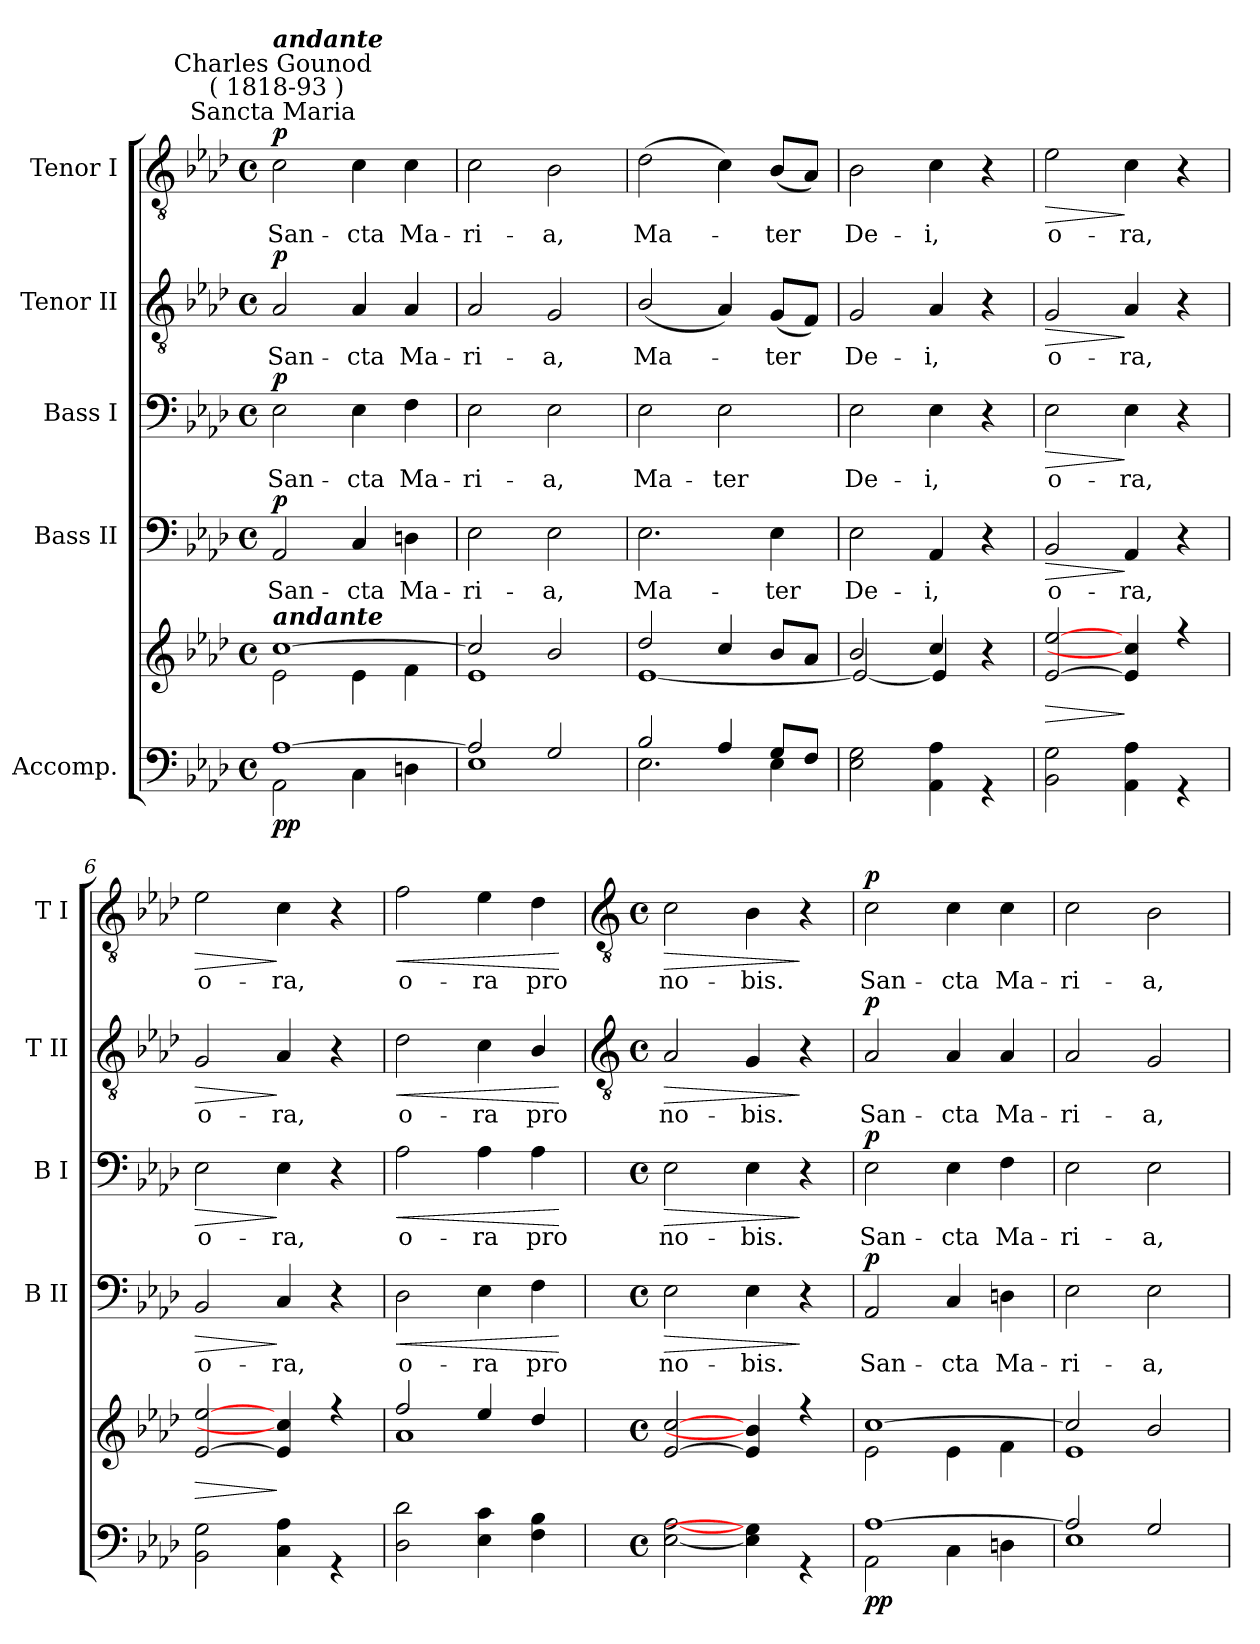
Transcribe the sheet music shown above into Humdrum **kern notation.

**kern	**kern	**dynam	**kern	**text	**dynam	**kern	**text	**dynam	**kern	**text	**dynam	**kern	**text	**dynam
*part5	*part5	*part5	*part4	*part4	*part4	*part3	*part3	*part3	*part2	*part2	*part2	*part1	*part1	*part1
*staff6	*staff5	*staff5/6	*staff4	*staff4	*staff4	*staff3	*staff3	*staff3	*staff2	*staff2	*staff2	*staff1	*staff1	*staff1
*I"Accomp.	*	*	*I"Bass II	*	*	*I"Bass I	*	*	*I"Tenor II	*	*	*I"Tenor I	*	*
*	*	*	*I'B II	*	*	*I'B I	*	*	*I'T II	*	*	*I'T I	*	*
*clefF4	*clefG2	*	*clefF4	*	*	*clefF4	*	*	*clefGv2	*	*	*clefGv2	*	*
*k[b-e-a-d-]	*k[b-e-a-d-]	*	*k[b-e-a-d-]	*	*	*k[b-e-a-d-]	*	*	*k[b-e-a-d-]	*	*	*k[b-e-a-d-]	*	*
*A-:	*A-:	*	*A-:	*	*	*A-:	*	*	*A-:	*	*	*A-:	*	*
*M4/4	*M4/4	*	*M4/4	*	*	*M4/4	*	*	*M4/4	*	*	*M4/4	*	*
*met(c)	*met(c)	*	*met(c)	*	*	*met(c)	*	*	*met(c)	*	*	*met(c)	*	*
=1	=1	=1	=1	=1	=1	=1	=1	=1	=1	=1	=1	=1	=1	=1
*^	*^	*	*	*	*	*	*	*	*	*	*	*	*	*
!	!	!	!	!	!	!	!	!	!	!	!	!	!	!LO:TX:a:cj:t=Sancta Maria	!	!
!	!	!	!	!	!	!	!	!	!	!	!	!	!	!LO:TX:a:cj:t=Charles Gounod\n ( 1818-93 )	!	!
!	!	!	!	!	!	!	!	!	!	!	!	!	!	!LO:TX:a:Bi:t=andante	!	!
!	!	!LO:TX:a:Bi:t=andante	!	!	!	!	!	!	!	!	!	!	!	!	!	!
!	!	!	!	!LO:DY:b=2	!	!LO:LY:b	!	!	!LO:LY:b	!	!	!LO:LY:b	!	!	!LO:LY:b	!
!	!	!	!	!LO:DY:n=1:b	!	!	!LO:DY:b	!	!	!LO:DY:b	!	!	!LO:DY:b	!	!	!LO:DY:b
[1A-/	2AA-\	[1cc/	2e-\	p p	2AA-	San-	p	2E-	San-	p	2A-	San-	p	2c	San-	p
!	!	!	!	!	!	!LO:LY:b	!	!	!LO:LY:b	!	!	!LO:LY:b	!	!	!LO:LY:b	!
.	4C\	.	4e-\	.	4C	-cta	.	4E-	-cta	.	4A-	-cta	.	4c	-cta	.
!	!	!	!	!	!	!LO:LY:b	!	!	!LO:LY:b	!	!	!LO:LY:b	!	!	!LO:LY:b	!
.	4Dn\	.	4f\	.	4Dn	Ma-	.	4F	Ma-	.	4A-	Ma-	.	4c	Ma-	.
=2	=2	=2	=2	=2	=2	=2	=2	=2	=2	=2	=2	=2	=2	=2	=2	=2
!	!	!	!	!	!	!LO:LY:b	!	!	!LO:LY:b	!	!	!LO:LY:b	!	!	!LO:LY:b	!
2A-/]	1E-\	2cc/]	1e-\	.	2E-	-ri-	.	2E-	-ri-	.	2A-	-ri-	.	2c	-ri-	.
!	!	!	!	!	!	!LO:LY:b	!	!	!LO:LY:b	!	!	!LO:LY:b	!	!	!LO:LY:b	!
2G/	.	2b-/	.	.	2E-	-a,	.	2E-	-a,	.	2G	-a,	.	2B-	-a,	.
=3	=3	=3	=3	=3	=3	=3	=3	=3	=3	=3	=3	=3	=3	=3	=3	=3
!	!	!	!	!	!	!LO:LY:b	!	!	!LO:LY:b	!	!	!LO:LY:b	!	!	!LO:LY:b	!
2B-/	2.E-\	2dd-/	[1e-\	.	2.E-	Ma-	.	2E-	Ma-	.	(<2B-/	Ma-	.	(>2d-	Ma-	.
!	!	!	!	!	!	!	!	!	!LO:LY:b	!	!	!	!	!	!	!
4A-/	.	4cc/	.	.	.	.	.	2E-	-ter	.	4A-)	.	.	4c)	.	.
!	!	!	!	!	!	!LO:LY:b	!	!	!	!	!	!LO:LY:b	!	!	!LO:LY:b	!
8G/L	4E-\	8b-/L	.	.	4E-	-ter	.	.	.	.	(<8GL	ter	.	(<8B-L	ter	.
8F/J	.	8a-/J	.	.	.	.	.	.	.	.	8FJ)	.	.	8A-J)	.	.
=4	=4	=4	=4	=4	=4	=4	=4	=4	=4	=4	=4	=4	=4	=4	=4	=4
!	!	!	!	!	!	!LO:LY:b	!	!	!LO:LY:b	!	!	!LO:LY:b	!	!	!LO:LY:b	!
1ryy	2E-\ 2G\	2b-/	2e-/_	.	2E-	De-	.	2E-	De-	.	2G	De-	.	2B-	De-	.
!	!	!	!	!	!	!LO:LY:b	!	!	!LO:LY:b	!	!	!LO:LY:b	!	!	!LO:LY:b	!
.	4AA-\ 4A-\	4cc/	4e-/]	.	4AA-	-i,	.	4E-	-i,	.	4A-	-i,	.	4c	-i,	.
.	4r	4r	4ryy	.	4r	.	.	4r	.	.	4r	.	.	4r	.	.
=5	=5	=5	=5	=5	=5	=5	=5	=5	=5	=5	=5	=5	=5	=5	=5	=5
!	!	!	!	!LO:HP:b	!	!LO:LY:b	!LO:HP:b	!	!LO:LY:b	!LO:HP:b	!	!LO:LY:b	!LO:HP:b	!	!LO:LY:b	!LO:HP:b
1ryy	2BB-\ 2G\	[2e-/ [2ee-/	1ryy	>	2BB-	o-	>	2E-	o-	>	2G	o-	>	2e-	o-	>
!	!	!	!	!	!	!LO:LY:b	!	!	!LO:LY:b	!	!	!LO:LY:b	!	!	!LO:LY:b	!
.	4AA-\ 4A-\	4e-/] 4cc/]	.	]	4AA-	-ra,	]	4E-	-ra,	]	4A-	-ra,	]	4c	-ra,	]
.	4r	4r	.	.	4r	.	.	4r	.	.	4r	.	.	4r	.	.
=6	=6	=6	=6	=6	=6	=6	=6	=6	=6	=6	=6	=6	=6	=6	=6	=6
!	!	!	!	!LO:HP:b	!	!LO:LY:b	!LO:HP:b	!	!LO:LY:b	!LO:HP:b	!	!LO:LY:b	!LO:HP:b	!	!LO:LY:b	!LO:HP:b
1ryy	2BB-\ 2G\	[2e-/ [2ee-/	1ryy	>	2BB-	o-	>	2E-	o-	>	2G	o-	>	2e-	o-	>
!	!	!	!	!	!	!LO:LY:b	!	!	!LO:LY:b	!	!	!LO:LY:b	!	!	!LO:LY:b	!
.	4C\ 4A-\	4e-/] 4cc/]	.	]	4C	-ra,	]	4E-	-ra,	]	4A-	-ra,	]	4c	-ra,	]
.	4r	4r	.	.	4r	.	.	4r	.	.	4r	.	.	4r	.	.
=7	=7	=7	=7	=7	=7	=7	=7	=7	=7	=7	=7	=7	=7	=7	=7	=7
!	!	!	!	!	!	!LO:LY:b	!LO:HP:b	!	!LO:LY:b	!LO:HP:b	!	!LO:LY:b	!LO:HP:b	!	!LO:LY:b	!LO:HP:b
*v	*v	*	*	*	*	*	*	*	*	*	*	*	*	*	*	*
2D-\ 2d-\	2ff/	1a-\	.	2D-	o-	<	2A-	o-	<	2d-	o-	<	2f	o-	<
!	!	!	!	!	!LO:LY:b	!	!	!LO:LY:b	!	!	!LO:LY:b	!	!	!LO:LY:b	!
4E-\ 4c\	4ee-/	.	.	4E-	-ra	.	4A-	-ra	.	4c	-ra	.	4e-	-ra	.
!	!	!	!	!	!LO:LY:b	!	!	!LO:LY:b	!	!	!LO:LY:b	!	!	!LO:LY:b	!
4F\ 4B-\	4dd-/	.	.	4F	pro	.	4A-	pro	.	4B-/	pro	.	4d-	pro	.
*	*v	*v	*	*	*	*	*	*	*	*	*	*	*	*	*
.	.	.	.	.	[	.	.	[	.	.	[	.	.	[
!!LO:LB:g=z
=8	=8	=8	=8	=8	=8	=8	=8	=8	=8	=8	=8	=8	=8	=8
*	*	*	*	*	*	*	*	*	*clefGv2	*	*	*clefGv2	*	*
*M4/4	*M4/4	*	*M4/4	*	*	*M4/4	*	*	*M4/4	*	*	*M4/4	*	*
*met(c)	*met(c)	*	*met(c)	*	*	*met(c)	*	*	*met(c)	*	*	*met(c)	*	*
*^	*^	*	*	*	*	*	*	*	*	*	*	*	*	*
!	!	!	!	!	!	!LO:LY:b	!LO:HP:b	!	!LO:LY:b	!LO:HP:b	!	!LO:LY:b	!LO:HP:b	!	!LO:LY:b	!LO:HP:b
1ryy	[2E-\ [2A-\	[2e-/ [2cc/	1ryy	.	2E-	no-	>	2E-	no-	>	2A-	no-	>	2c	no-	>
!	!	!	!	!	!	!LO:LY:b	!	!	!LO:LY:b	!	!	!LO:LY:b	!	!	!LO:LY:b	!
.	4E-\] 4G\]	4e-/] 4b-/]	.	.	4E-	-bis.	.	4E-	-bis.	.	4G	-bis.	.	4B-	-bis.	.
.	4r	4r	.	.	4r	.	]	4r	.	]	4r	.	]	4r	.	]
=9	=9	=9	=9	=9	=9	=9	=9	=9	=9	=9	=9	=9	=9	=9	=9	=9
!	!	!	!	!LO:DY:b=2	!	!LO:LY:b	!	!	!LO:LY:b	!	!	!LO:LY:b	!	!	!LO:LY:b	!
!	!	!	!	!LO:DY:n=1:b	!	!	!LO:DY:b	!	!	!LO:DY:b	!	!	!LO:DY:b	!	!	!LO:DY:b
[1A-/	2AA-\	[1cc/	2e-\	p p	2AA-	San-	p	2E-	San-	p	2A-	San-	p	2c	San-	p
!	!	!	!	!	!	!LO:LY:b	!	!	!LO:LY:b	!	!	!LO:LY:b	!	!	!LO:LY:b	!
.	4C\	.	4e-\	.	4C	-cta	.	4E-	-cta	.	4A-	-cta	.	4c	-cta	.
!	!	!	!	!	!	!LO:LY:b	!	!	!LO:LY:b	!	!	!LO:LY:b	!	!	!LO:LY:b	!
.	4Dn\	.	4f\	.	4Dn	Ma-	.	4F	Ma-	.	4A-	Ma-	.	4c	Ma-	.
=10	=10	=10	=10	=10	=10	=10	=10	=10	=10	=10	=10	=10	=10	=10	=10	=10
!	!	!	!	!	!	!LO:LY:b	!	!	!LO:LY:b	!	!	!LO:LY:b	!	!	!LO:LY:b	!
2A-/]	1E-\	2cc/]	1e-\	.	2E-	-ri-	.	2E-	-ri-	.	2A-	-ri-	.	2c	-ri-	.
!	!	!	!	!	!	!LO:LY:b	!	!	!LO:LY:b	!	!	!LO:LY:b	!	!	!LO:LY:b	!
2G/	.	2b-/	.	.	2E-	-a,	.	2E-	-a,	.	2G	-a,	.	2B-	-a,	.
*v	*v	*	*	*	*	*	*	*	*	*	*	*	*	*	*	*
*	*v	*v	*	*	*	*	*	*	*	*	*	*	*	*	*
=	=	=	=	=	=	=	=	=	=	=	=	=	=	=
*-	*-	*-	*-	*-	*-	*-	*-	*-	*-	*-	*-	*-	*-	*-
